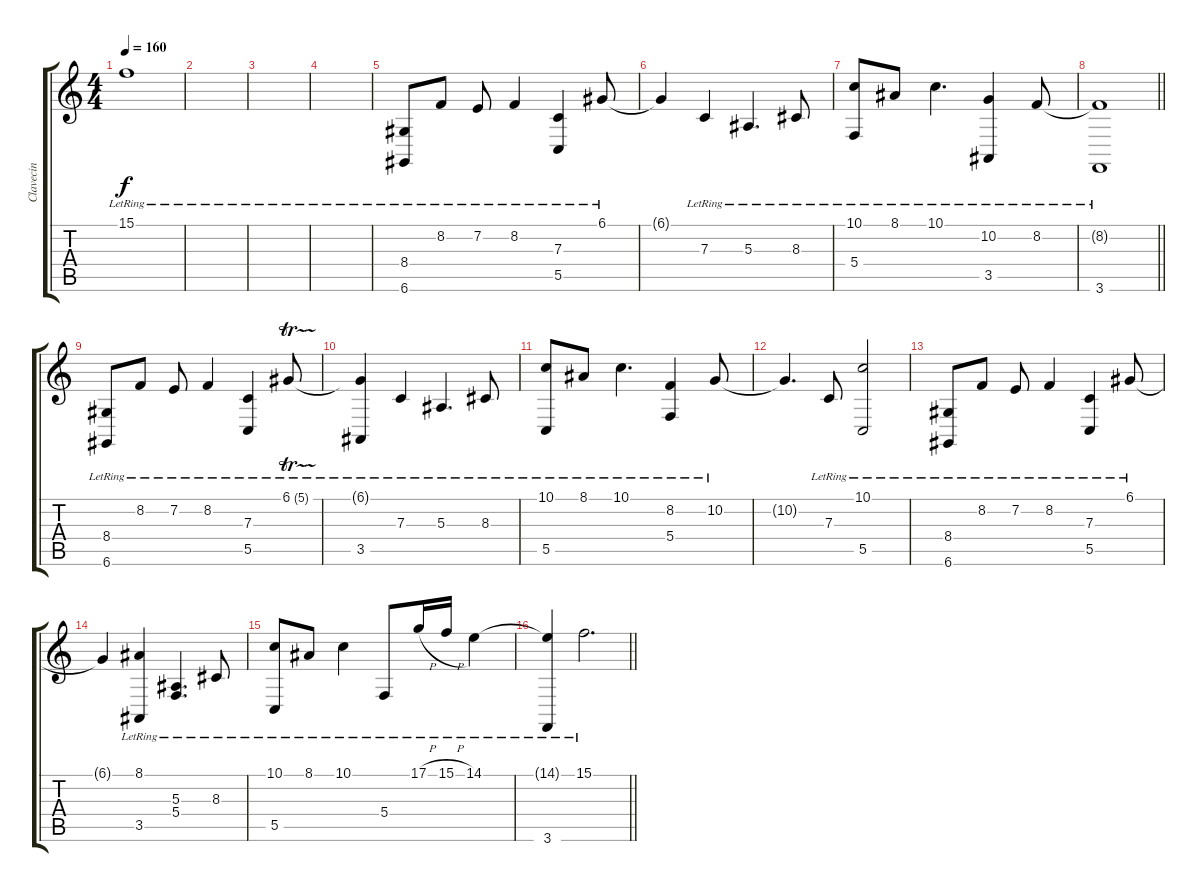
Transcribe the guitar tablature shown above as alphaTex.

\track ("Clavecin" "Clavecin") {instrument harpsichord}
\staff {score tabs}
\tuning (D4 A3 F3 C3 G2 D2) {hide}
\ts (4 4)
\tempo 160
\clef g2
\ks c
15.1{lr}.1{dy f} |
|
|
|
(8.4{lr} 6.6{lr}).8 8.2{lr}.8 7.2{lr}.8 8.2{lr}.4 (7.3{lr} 5.5{lr}).4 6.1{lr}.8 |
6.1{t}.4 7.3{lr}.4 5.3{lr}.4{d} 8.3{lr}.8 |
(10.1{lr} 5.4{lr}).8 8.1{lr}.8 10.1{lr}.4{d} (10.2{lr} 3.5{lr}).4 8.2{lr}.8 |
\barLineRight lightlight
(8.2{t} 3.6{lr}).1 |
(8.4{lr} 6.6{lr}).8 8.2{lr}.8 7.2{lr}.8 8.2{lr}.4 (7.3{lr} 5.5{lr}).4 6.1{tr (5 32) lr}.8 |
(6.1{t} 3.5{lr}).4 7.3{lr}.4 5.3{lr}.4{d} 8.3{lr}.8 |
(10.1{lr} 5.5{lr}).8 8.1{lr}.8 10.1{lr}.4{d} (8.2{lr} 5.4{lr}).4 10.2{lr}.8 |
10.2{t}.4{d} 7.3{lr}.8 (10.1{lr} 5.5{lr}).2 |
(8.4{lr} 6.6{lr}).8 8.2{lr}.8 7.2{lr}.8 8.2{lr}.4 (7.3{lr} 5.5{lr}).4 6.1{lr}.8 |
6.1{t}.4 (8.1{lr} 3.5{lr}).4 (5.3{lr} 5.4{lr}).4{d} 8.3{lr}.8 |
(10.1{lr} 5.5{lr}).8 8.1{lr}.8 10.1{lr}.4 5.4{lr}.8 17.1{h lr}.16 15.1{h lr}.16 14.1{lr}.4 |
\barLineRight lightlight
(14.1{t} 3.6{lr}).4 15.1{lr}.2{d}
